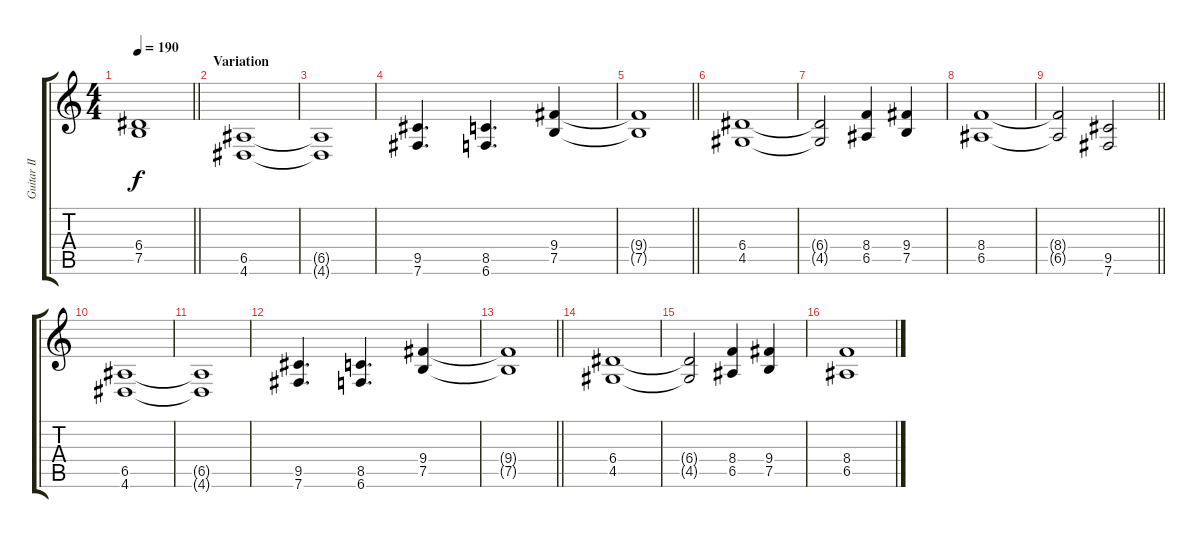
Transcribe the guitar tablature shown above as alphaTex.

\track ("Guitar II" "Guitar II") {instrument distortionguitar}
\staff {score tabs}
\tuning (B3 Gb3 D3 A2 E2 B1) {hide}
\ts (4 4)
\tempo 190
\clef g2
\barLineRight lightlight
\ks c
(6.4{t} 7.5{t}).1{dy f} |
\section ("" "Variation")
(6.5 4.6).1 |
(6.5{t} 4.6{t}).1 |
(9.5 7.6).4{d} (8.5 6.6).4{d} (9.4 7.5).4 |
\barLineRight lightlight
(9.4{t} 7.5{t}).1 |
(6.4 4.5).1 |
(6.4{t} 4.5{t}).2 (8.4 6.5).4 (9.4 7.5).4 |
(8.4 6.5).1 |
\barLineRight lightlight
(8.4{t} 6.5{t}).2 (9.5 7.6).2 |
\section ("" "")
(6.5 4.6).1 |
(6.5{t} 4.6{t}).1 |
(9.5 7.6).4{d} (8.5 6.6).4{d} (9.4 7.5).4 |
\barLineRight lightlight
(9.4{t} 7.5{t}).1 |
(6.4 4.5).1 |
(6.4{t} 4.5{t}).2 (8.4 6.5).4 (9.4 7.5).4 |
(8.4 6.5).1
